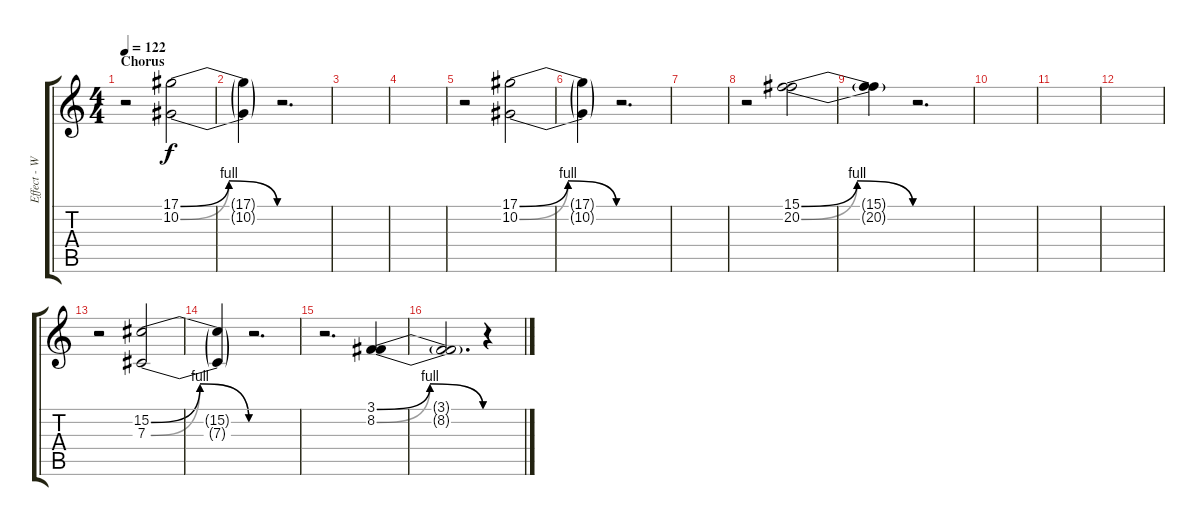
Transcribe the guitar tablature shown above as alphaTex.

\track ("Effect - Whales" "Effect - W") {instrument fx6goblins}
\staff {score tabs}
\tuning (Eb4 Bb3 Gb3 Db3 Ab2 Eb2) {hide}
\ts (4 4)
\section ("" "Chorus")
\tempo 122
\clef g2
\ks c
r.2{dy f} (17.1{be (bendrelease 0 0 20 4 40 4 60 0)} 10.2{be (bendrelease 0 0 20 4 40 4 60 0)}).2 |
(17.1{t} 10.2{t}).4 r.2{d} |
|
|
r.2 (17.1{be (bendrelease 0 0 20 4 40 4 60 0)} 10.2{be (bendrelease 0 0 20 4 40 4 60 0)}).2 |
(17.1{t} 10.2{t}).4 r.2{d} |
|
r.2 (15.1{be (bendrelease 0 0 20 4 40 4 60 0)} 20.2{be (bendrelease 0 0 20 4 40 4 60 0)}).2 |
(15.1{t} 20.2{t}).4 r.2{d} |
|
|
|
r.2 (15.2{be (bendrelease 0 0 20 4 40 4 60 0)} 7.3{be (bendrelease 0 0 20 4 40 4 60 0)}).2 |
(15.2{t} 7.3{t}).4 r.2{d} |
r.2{d} (3.1{be (bendrelease 0 0 20 4 40 4 60 0)} 8.2{be (bendrelease 0 0 20 4 40 4 60 0)}).4 |
(3.1{t} 8.2{t}).2{d} r.4
